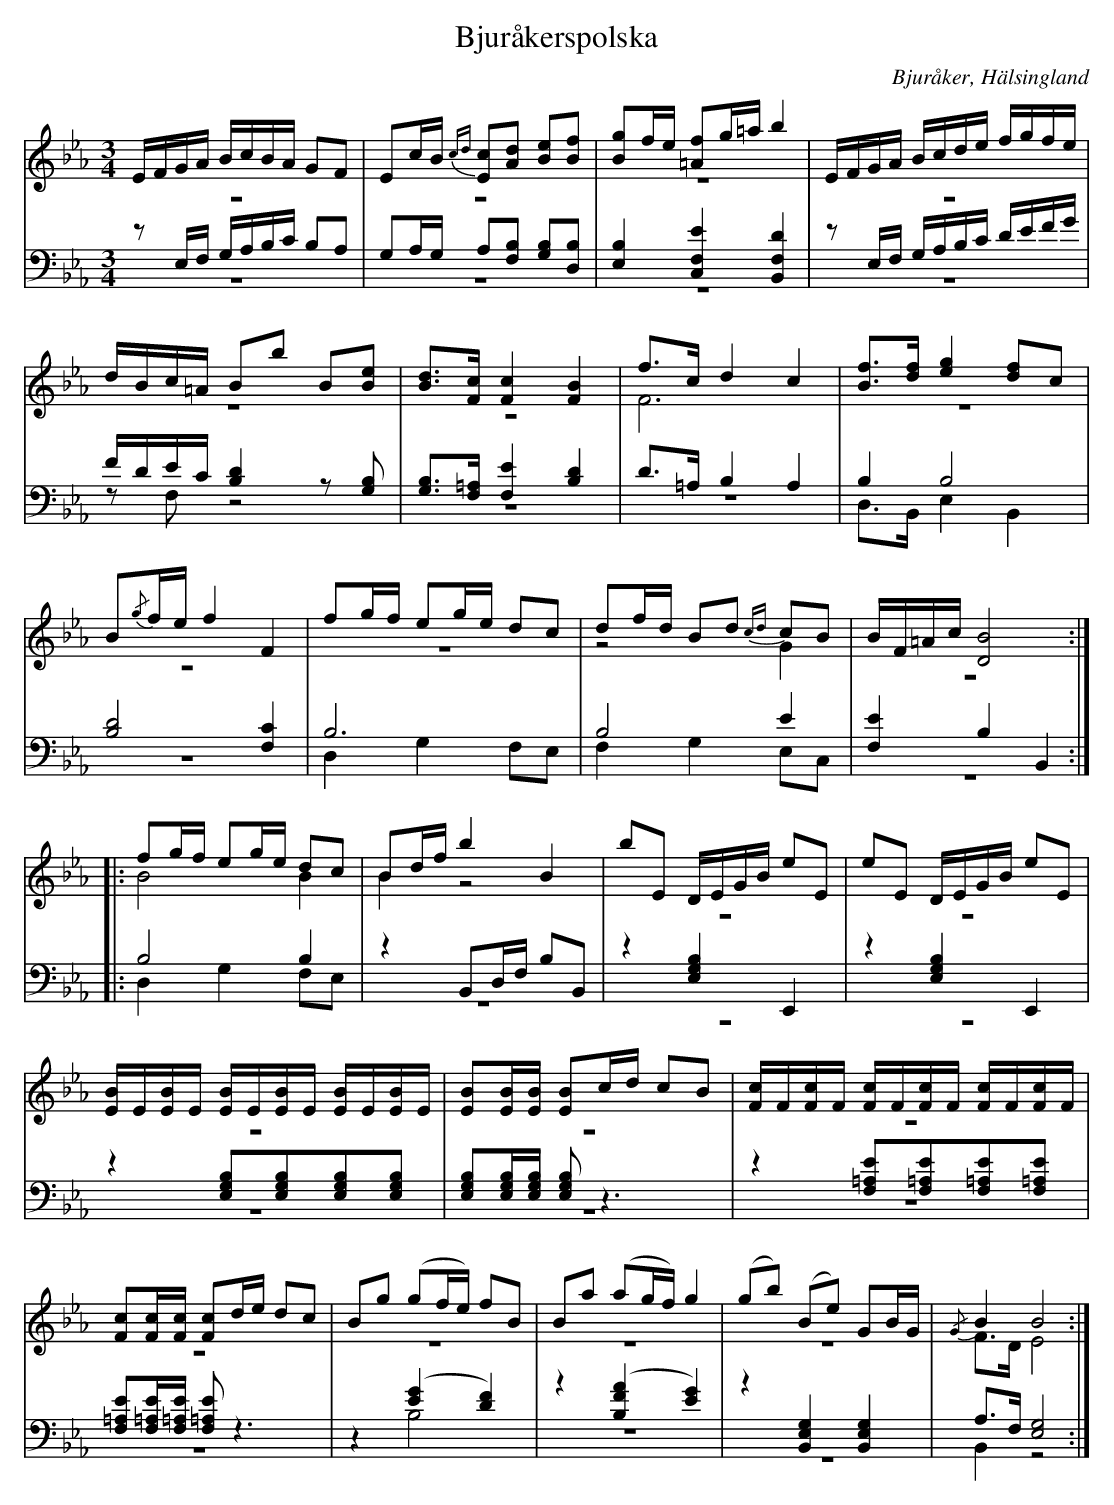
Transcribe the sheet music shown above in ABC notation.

X:1
T: Bjuråkerspolska
O: Bjuråker, Hälsingland
M: 3/4
L: 1/8
K: Eb
V:1
V:2 merge
V:3
V:4 merge
V:1
E/F/G/A/ B/c/B/A/ GF|Ec/B/ {cd}[Ec][Ad] [Be][Bf]|[Bg]f/e/ [=Af]g/=a/ b2|E/F/G/A/ B/c/d/e/ f/g/f/e/|
d/B/c/=A/ Bb B[Be]|[Bd]>[Fc] [F2c2] [F2B2]|f>c d2 c2|[Bf]>[df] [e2g2] [df]c|
B{/g}f/e/ f2 F2|fg/f/ eg/e/ dc|df/d/ Bd {cd}cB|B/F/=A/c/ [D4B4]:|
|:fg/f/ eg/e/ dc|Bd/f/ b2 B2|bE D/E/G/B/ eE|eE D/E/G/B/ eE|
[E/B/]E/[E/B/]E/ [E/B/]E/[E/B/]E/ [E/B/]E/[E/B/]E/|[EB][E/B/][E/B/] [EB]c/d/ cB|[F/c/]F/[F/c/]F/ [F/c/]F/[F/c/]F/ [F/c/]F/[F/c/]F/|[Fc][F/c/][F/c/] [Fc]d/e/ dc|Bg (gf/e/) fB|Ba (ag/f/) g2|(gb) (Be) GB/G/|{/G}B2 B4:|
V:2
z6|z6|z6|z6|
z6|z6|F6|z6|
z6|z6|z4 G2|z6:|
|:B4 B2|B2 z4|z6|z6|
z6|z6|z6|z6|
z6|z6|z6|F>D E4:|
V:3 clef=bass
zE,/F,/ G,/A,/B,/C/ B,A,|G,A,/G,/ A,[F,B,] [G,B,][D,B,]|[E,2B,2] [C,2F,2E2] [B,,2F,2D2]|zE,/F,/ G,/A,/B,/C/ D/E/F/G/|
F/D/E/C/ [B,2D2]z[G,B,]|[G,B,]>[F,=A,] [F,2E2] [B,2D2]|D>=A, B,2 A,2|B,2 B,4|
[B,4D4] [F,2C2]|B,6|B,4 E2|[F,2E2] B,2 B,,2:|
|:B,4 B,2|z2 B,,D,/F,/ B,B,,|z2 [E,2G,2B,2] E,,2|z2 [E,2G,2B,2] E,,2|
z2 [E,G,B,][E,G,B,][E,G,B,][E,G,B,]|[E,G,B,][E,/G,/B,/][E,/G,/B,/] [E,G,B,] z3|z2 [F,=A,E][F,=A,E][F,=A,E][F,=A,E]|[F,=A,E][F,/=A,/E/][F,/=A,/E/] [F,=A,E] z3|
z2 ([E2G2] [D2F2])|z2 ([B,2F2A2] [E2G2])|z2 [B,,2E,2G,2] [B,,2E,2G,2]|A,>F, [E,4G,4]:|
V:4  clef=bass
z6|z6|z6|z6|
zF, z4|z6|z6|D,>B,, E,2 B,,2|
z6|D,2 G,2 F,E,|F,2 G,2 E,C,|z6:|
|:D,2 G,2 F,E,|z6|z6|z6|
z6|z6|z6|z6|
z2 B,4|z6|z6|B,,2 z4:|
